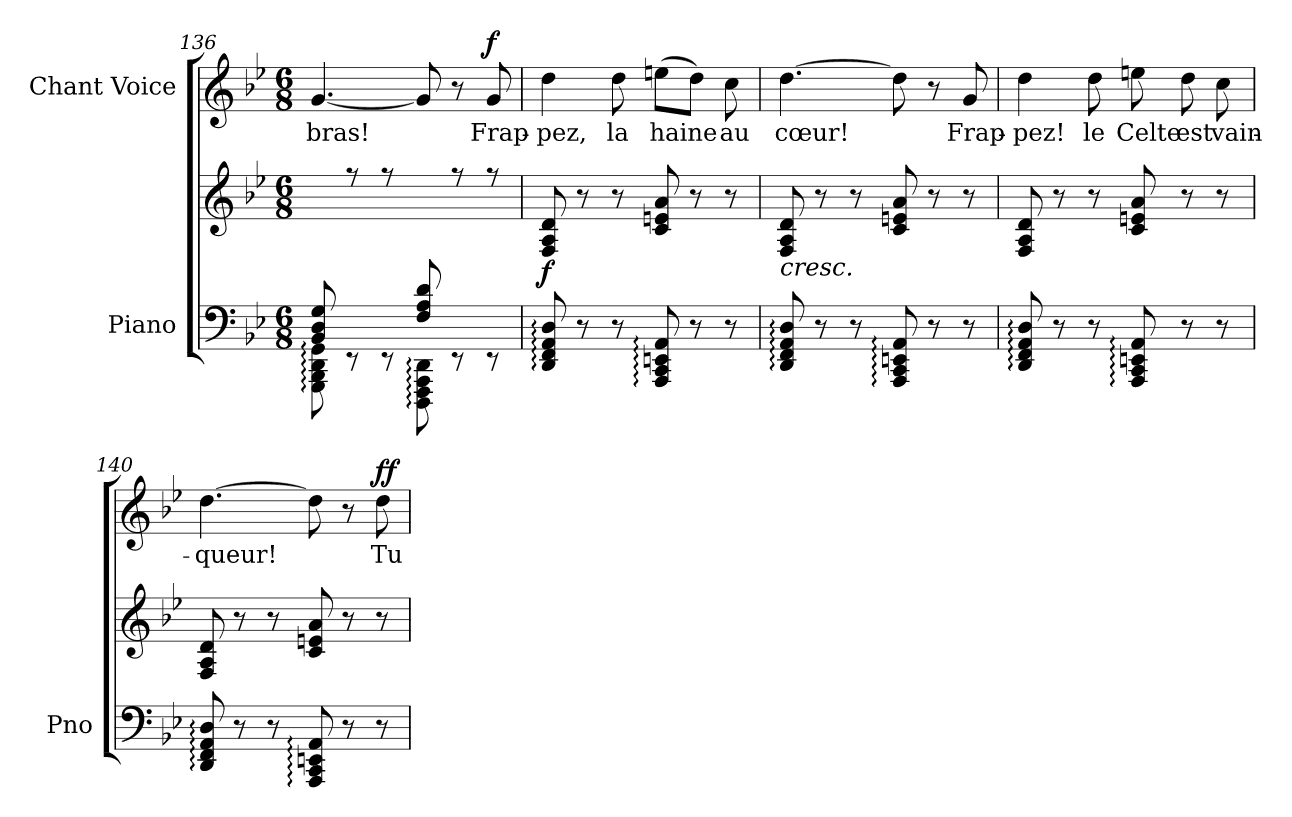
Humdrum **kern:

**kern	**kern	**dynam	**kern	**text	**dynam
*part2	*part2	*part2	*part1	*part1	*part1
*staff3	*staff2	*staff2/3	*staff1	*staff1	*staff1
*I"Piano	*	*	*I"Chant Voice	*	*
*I'Pno	*	*	*	*	*
!!LO:LB:g=z
*clefF4	*clefG2	*	*clefG2	*	*
*k[b-e-]	*k[b-e-]	*	*k[b-e-]	*	*
*M6/8	*M6/8	*	*M6/8	*	*
=136	=136	=136	=136	=136	=136
*^	*	*	*	*	*
!	!	!	!	!	!LO:LY:b	!
8BB-/ 8D/ 8G/	8GGG\: 8BBB-\: 8DD\: 8GG\:	8ryy	.	[4.g/	bras!	.
4ryy	8rEE	8rff	.	.	.	.
.	8rEE	8rff	.	.	.	.
8F/ 8A/ 8d/	8DDD\: 8FFF\: 8AAA\: 8DD\:	8ryy	.	8g/]	.	.
4ryy	8rEE	8rff	.	8r	.	.
!	!	!	!	!	!LO:LY:b	!LO:DY:a
.	8rEE	8rff	.	8g/	Frap-	f
=137	=137	=137	=137	=137	=137	=137
!	!	!	!LO:DY:b	!	!LO:LY:b	!
*v	*v	*	*	*	*	*
8DD/: 8FF/: 8AA/: 8D/:	8F/ 8A/ 8d/	f	4dd\	-pez,	.
8r	8r	.	.	.	.
!	!	!	!	!LO:LY:b	!
8r	8r	.	8dd\	la	.
!	!	!	!	!LO:LY:b	!
8AAA/: 8CC/: 8EEn/: 8AA/:	8c/ 8en/ 8a/	.	(>8een\L	haine	.
8r	8r	.	8dd\J)	.	.
!	!	!	!	!LO:LY:b	!
8r	8r	.	8cc\	au	.
=138	=138	=138	=138	=138	=138
!	!LO:TX:b:i:t=cresc.	!	!	!	!
!	!	!	!	!LO:LY:b	!
8DD/: 8FF/: 8AA/: 8D/:	8F/ 8A/ 8d/	.	[4.dd\	cœur!	.
8r	8r	.	.	.	.
8r	8r	.	.	.	.
8AAA/: 8CC/: 8EEn/: 8AA/:	8c/ 8en/ 8a/	.	8dd\]	.	.
8r	8r	.	8r	.	.
!	!	!	!	!LO:LY:b	!LO:DY:a
!	!	!	!	!	!LO:DY:n=1:a
8r	8r	.	8g/	Frap-	other-dynamics f
=139	=139	=139	=139	=139	=139
!	!	!	!	!LO:LY:b	!
8DD/: 8FF/: 8AA/: 8D/:	8F/ 8A/ 8d/	.	4dd\	-pez!	.
8r	8r	.	.	.	.
!	!	!	!	!LO:LY:b	!
8r	8r	.	8dd\	le	.
!	!	!	!	!LO:LY:b	!
8AAA/: 8CC/: 8EEn/: 8AA/:	8c/ 8en/ 8a/	.	8een\	Celte	.
!	!	!	!	!LO:LY:b	!
8r	8r	.	8dd\	est	.
!	!	!	!	!LO:LY:b	!
8r	8r	.	8cc\	vain-	.
=140	=140	=140	=140	=140	=140
!	!	!	!	!LO:LY:b	!
8DD/: 8FF/: 8AA/: 8D/:	8F/ 8A/ 8d/	.	[4.dd\	-queur!	.
8r	8r	.	.	.	.
8r	8r	.	.	.	.
8AAA/: 8CC/: 8EEn/: 8AA/:	8c/ 8en/ 8a/	.	8dd\]	.	.
8r	8r	.	8r	.	.
!	!	!	!	!LO:LY:b	!LO:DY:a
8r	8r	.	8dd\	Tu-	ff
=	=	=	=	=	=
*-	*-	*-	*-	*-	*-
